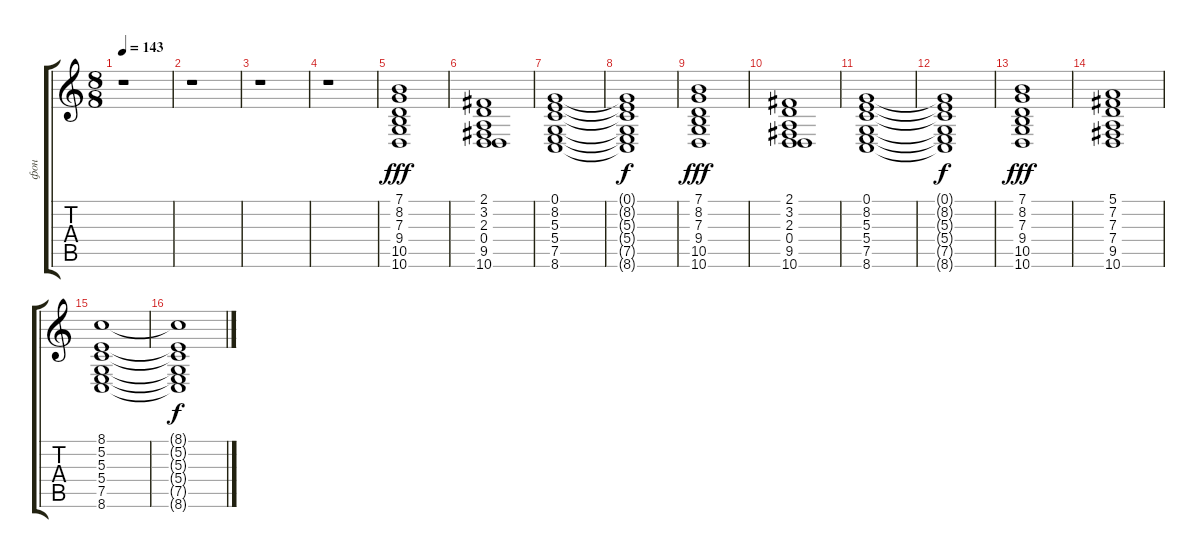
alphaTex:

\track ("фон" "фон") {instrument synthstrings1}
\staff {score tabs}
\tuning (E4 B3 G3 D3 A2 E2) {hide}
\ts (8 8)
\tempo 143
\clef g2
\ks c
r.1{dy fff instrument synthstrings1} |
r.1 |
r.1 |
r.1 |
(7.1 8.2 7.3 9.4 10.5 10.6).1 |
(2.1 3.2 2.3 0.4 9.5 10.6).1 |
(0.1 8.2 5.3 5.4 7.5 8.6).1 |
(0.1{t} 8.2{t} 5.3{t} 5.4{t} 7.5{t} 8.6{t}).1{dy f} |
(7.1 8.2 7.3 9.4 10.5 10.6).1{dy fff} |
(2.1 3.2 2.3 0.4 9.5 10.6).1 |
(0.1 8.2 5.3 5.4 7.5 8.6).1 |
(0.1{t} 8.2{t} 5.3{t} 5.4{t} 7.5{t} 8.6{t}).1{dy f} |
(7.1 8.2 7.3 9.4 10.5 10.6).1{dy fff} |
(5.1 7.2 7.3 7.4 9.5 10.6).1 |
(8.1 5.2 5.3 5.4 7.5 8.6).1 |
(8.1{t} 5.2{t} 5.3{t} 5.4{t} 7.5{t} 8.6{t}).1{dy f}
